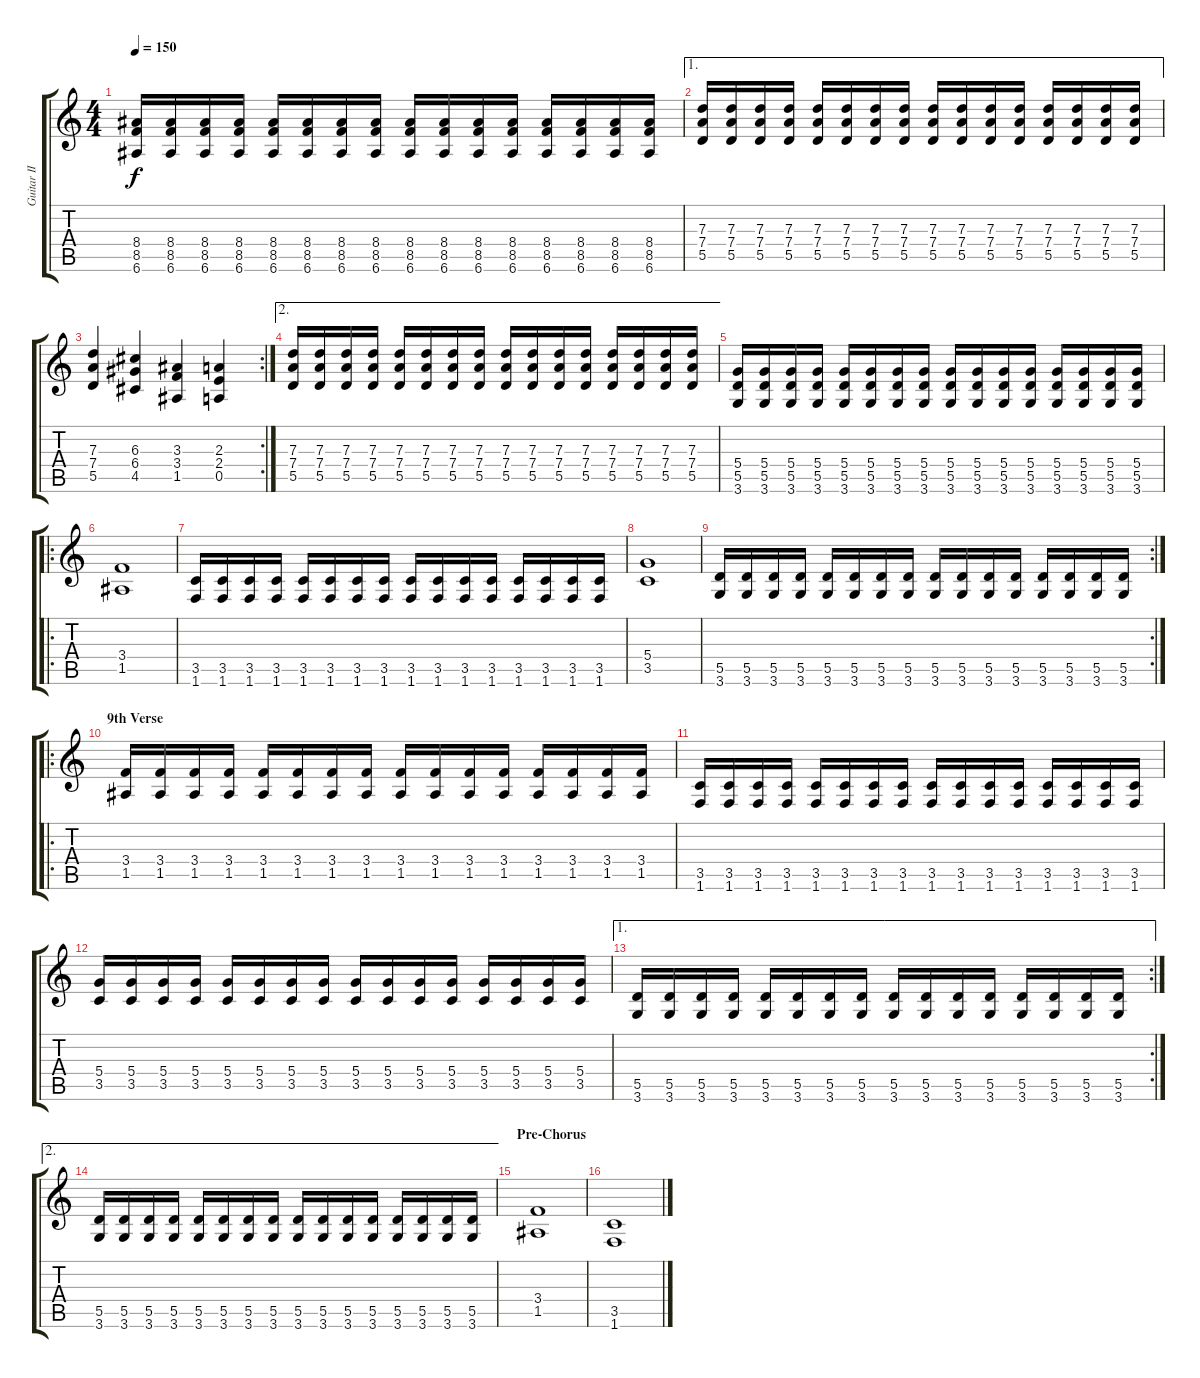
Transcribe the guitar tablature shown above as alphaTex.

\track ("Guitar II" "Guitar II") {instrument distortionguitar}
\staff {score tabs}
\tuning (E4 B3 G3 D3 A2 E2) {hide}
\ts (4 4)
\tempo 150
\clef g2
\ks c
(8.4 8.5 6.6).16{dy f} (8.4 8.5 6.6).16 (8.4 8.5 6.6).16 (8.4 8.5 6.6).16 (8.4 8.5 6.6).16 (8.4 8.5 6.6).16 (8.4 8.5 6.6).16 (8.4 8.5 6.6).16 (8.4 8.5 6.6).16 (8.4 8.5 6.6).16 (8.4 8.5 6.6).16 (8.4 8.5 6.6).16 (8.4 8.5 6.6).16 (8.4 8.5 6.6).16 (8.4 8.5 6.6).16 (8.4 8.5 6.6).16 |
\ae 1
(7.3 7.4 5.5).16 (7.3 7.4 5.5).16 (7.3 7.4 5.5).16 (7.3 7.4 5.5).16 (7.3 7.4 5.5).16 (7.3 7.4 5.5).16 (7.3 7.4 5.5).16 (7.3 7.4 5.5).16 (7.3 7.4 5.5).16 (7.3 7.4 5.5).16 (7.3 7.4 5.5).16 (7.3 7.4 5.5).16 (7.3 7.4 5.5).16 (7.3 7.4 5.5).16 (7.3 7.4 5.5).16 (7.3 7.4 5.5).16 |
\rc 2
(7.3 7.4 5.5).4 (6.3 6.4 4.5).4 (3.3 3.4 1.5).4 (2.3 2.4 0.5).4 |
\ae 2
(7.3 7.4 5.5).16 (7.3 7.4 5.5).16 (7.3 7.4 5.5).16 (7.3 7.4 5.5).16 (7.3 7.4 5.5).16 (7.3 7.4 5.5).16 (7.3 7.4 5.5).16 (7.3 7.4 5.5).16 (7.3 7.4 5.5).16 (7.3 7.4 5.5).16 (7.3 7.4 5.5).16 (7.3 7.4 5.5).16 (7.3 7.4 5.5).16 (7.3 7.4 5.5).16 (7.3 7.4 5.5).16 (7.3 7.4 5.5).16 |
(5.4 5.5 3.6).16 (5.4 5.5 3.6).16 (5.4 5.5 3.6).16 (5.4 5.5 3.6).16 (5.4 5.5 3.6).16 (5.4 5.5 3.6).16 (5.4 5.5 3.6).16 (5.4 5.5 3.6).16 (5.4 5.5 3.6).16 (5.4 5.5 3.6).16 (5.4 5.5 3.6).16 (5.4 5.5 3.6).16 (5.4 5.5 3.6).16 (5.4 5.5 3.6).16 (5.4 5.5 3.6).16 (5.4 5.5 3.6).16 |
\ro
(3.4 1.5).1 |
(3.5 1.6).16 (3.5 1.6).16 (3.5 1.6).16 (3.5 1.6).16 (3.5 1.6).16 (3.5 1.6).16 (3.5 1.6).16 (3.5 1.6).16 (3.5 1.6).16 (3.5 1.6).16 (3.5 1.6).16 (3.5 1.6).16 (3.5 1.6).16 (3.5 1.6).16 (3.5 1.6).16 (3.5 1.6).16 |
(5.4 3.5).1 |
\rc 2
(5.5 3.6).16 (5.5 3.6).16 (5.5 3.6).16 (5.5 3.6).16 (5.5 3.6).16 (5.5 3.6).16 (5.5 3.6).16 (5.5 3.6).16 (5.5 3.6).16 (5.5 3.6).16 (5.5 3.6).16 (5.5 3.6).16 (5.5 3.6).16 (5.5 3.6).16 (5.5 3.6).16 (5.5 3.6).16 |
\ro
\section ("" "9th Verse")
(3.4 1.5).16{volume 13 instrument distortionguitar} (3.4 1.5).16 (3.4 1.5).16 (3.4 1.5).16 (3.4 1.5).16 (3.4 1.5).16 (3.4 1.5).16 (3.4 1.5).16 (3.4 1.5).16 (3.4 1.5).16 (3.4 1.5).16 (3.4 1.5).16 (3.4 1.5).16 (3.4 1.5).16 (3.4 1.5).16 (3.4 1.5).16 |
(3.5 1.6).16 (3.5 1.6).16 (3.5 1.6).16 (3.5 1.6).16 (3.5 1.6).16 (3.5 1.6).16 (3.5 1.6).16 (3.5 1.6).16 (3.5 1.6).16 (3.5 1.6).16 (3.5 1.6).16 (3.5 1.6).16 (3.5 1.6).16 (3.5 1.6).16 (3.5 1.6).16 (3.5 1.6).16 |
(5.4 3.5).16 (5.4 3.5).16 (5.4 3.5).16 (5.4 3.5).16 (5.4 3.5).16 (5.4 3.5).16 (5.4 3.5).16 (5.4 3.5).16 (5.4 3.5).16 (5.4 3.5).16 (5.4 3.5).16 (5.4 3.5).16 (5.4 3.5).16 (5.4 3.5).16 (5.4 3.5).16 (5.4 3.5).16 |
\ae 1
\rc 2
(5.5 3.6).16 (5.5 3.6).16 (5.5 3.6).16 (5.5 3.6).16 (5.5 3.6).16 (5.5 3.6).16 (5.5 3.6).16 (5.5 3.6).16 (5.5 3.6).16 (5.5 3.6).16 (5.5 3.6).16 (5.5 3.6).16 (5.5 3.6).16 (5.5 3.6).16 (5.5 3.6).16 (5.5 3.6).16 |
\ae 2
(5.5 3.6).16 (5.5 3.6).16 (5.5 3.6).16 (5.5 3.6).16 (5.5 3.6).16 (5.5 3.6).16 (5.5 3.6).16 (5.5 3.6).16 (5.5 3.6).16 (5.5 3.6).16 (5.5 3.6).16 (5.5 3.6).16 (5.5 3.6).16 (5.5 3.6).16 (5.5 3.6).16 (5.5 3.6).16 |
\section ("" "Pre-Chorus")
(3.4 1.5).1 |
(3.5 1.6).1
